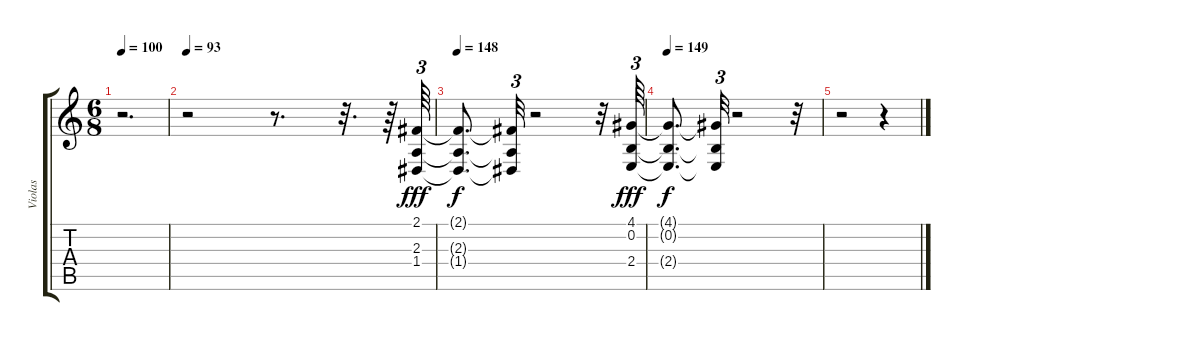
\track ("Violas" "Violas") {instrument pizzicatostrings}
\staff {score tabs}
\tuning (E4 B3 G3 D3 A2 E2) {hide}
\ts (6 8)
\tempo 100
\clef g2
\ks c
r.2{d dy p} |
\tempo 93
r.2 r.8{d} r.32{d} r.64 (2.1 2.3 1.4).64{tu (3 2) dy fff} |
\tempo 148
(2.1{t} 2.3{t} 1.4{t}).8{d dy f} (2.1{t} 2.3{t} 1.4{t}).32{tu (3 2)} r.2 r.32 (4.1 0.2 2.4).64{tu (3 2) dy fff} |
\tempo 149
(4.1{t} 0.2{t} 2.4{t}).8{d dy f} (4.1{t} 0.2{t} 2.4{t}).32{tu (3 2)} r.2 r.32 |
r.2 r.4
